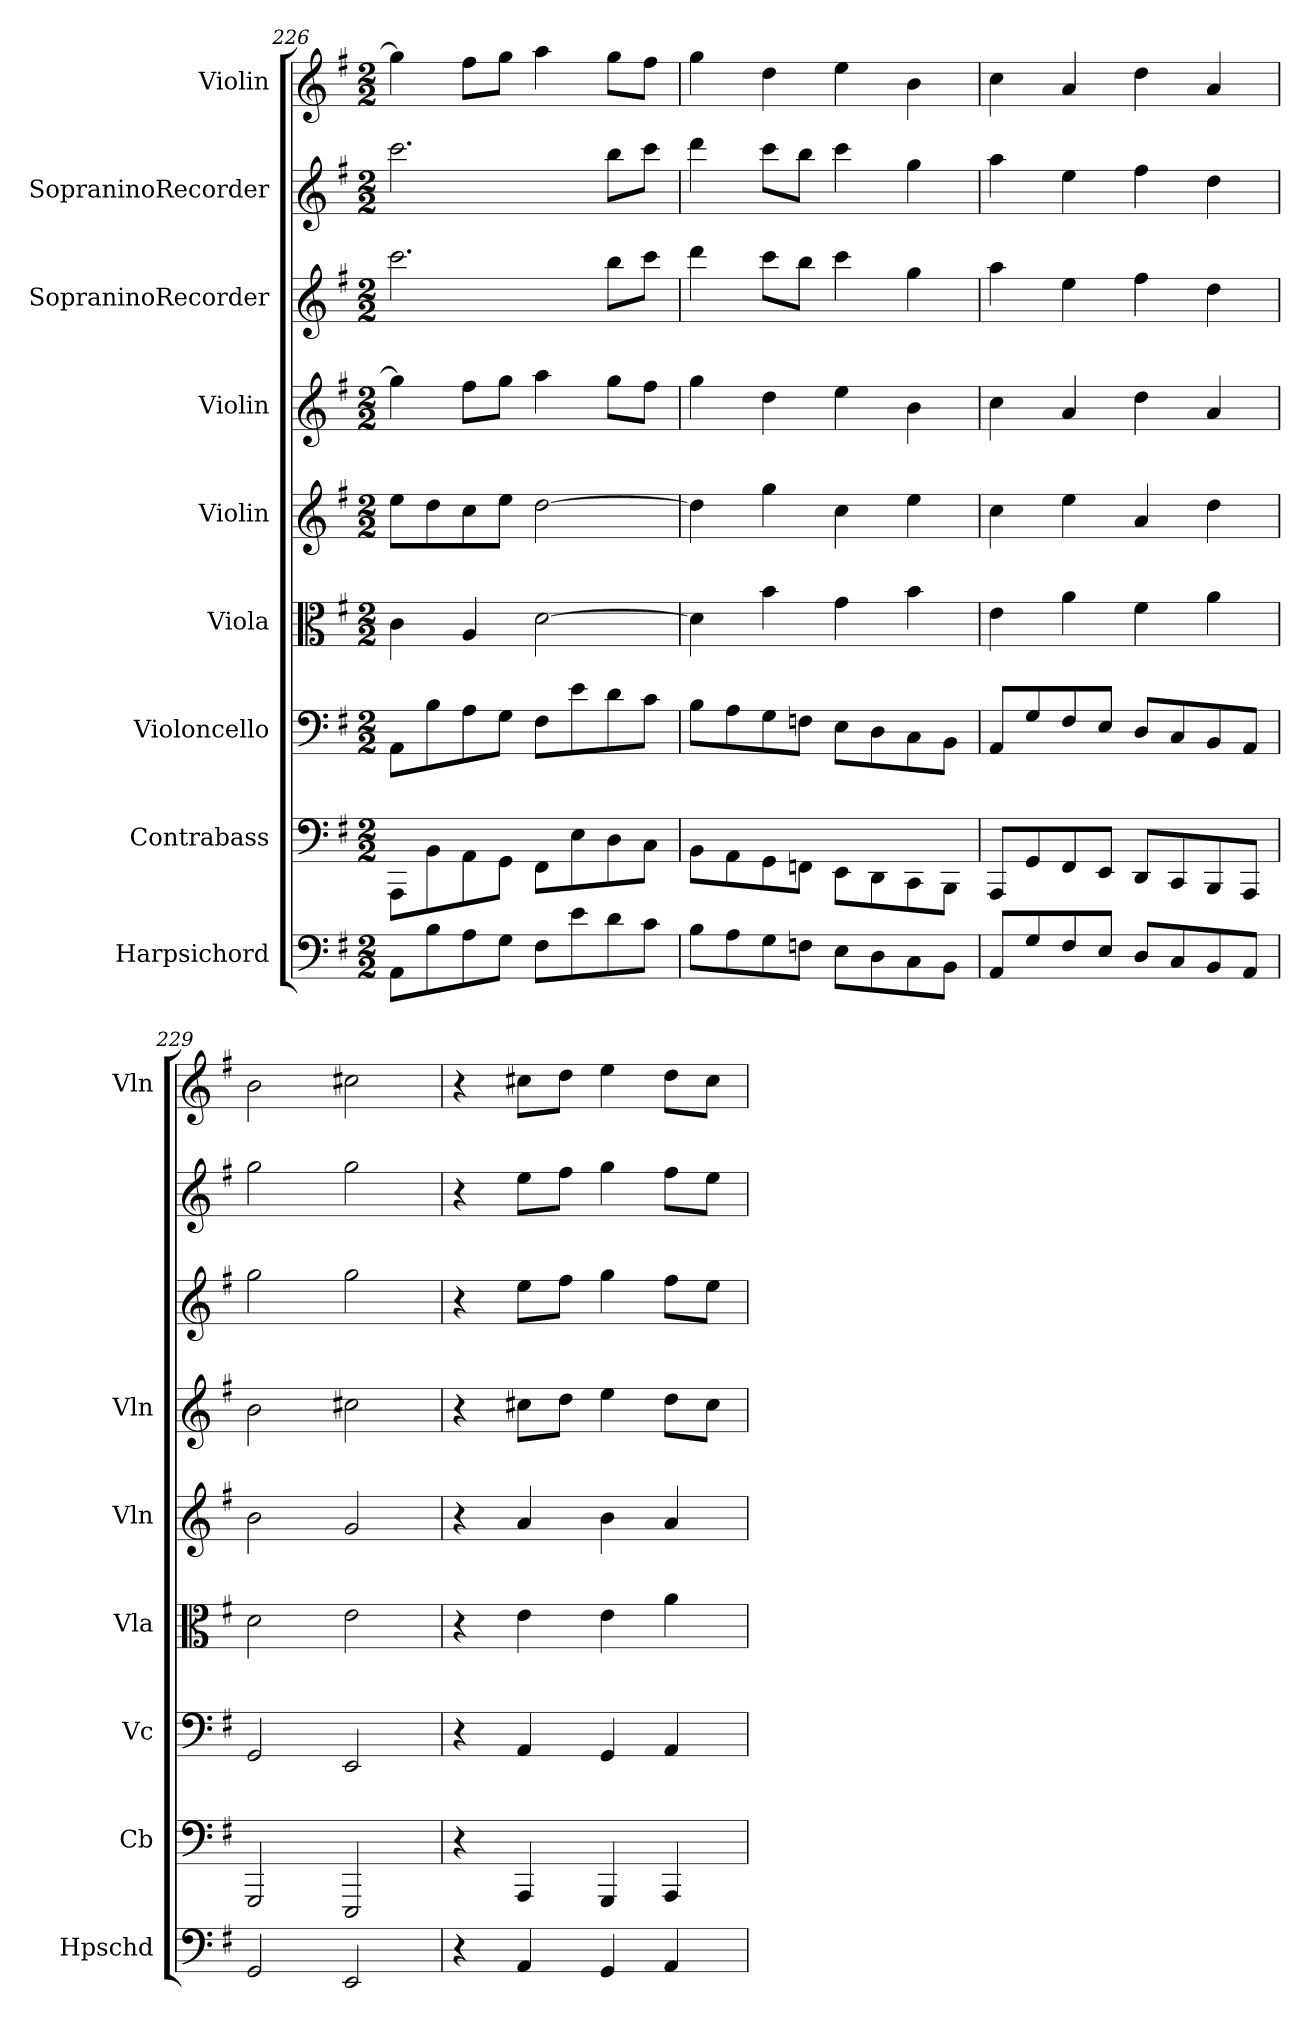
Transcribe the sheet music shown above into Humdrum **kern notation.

**kern	**kern	**kern	**kern	**kern	**kern	**kern	**kern	**kern
*part9	*part8	*part7	*part6	*part5	*part4	*part3	*part2	*part1
*staff9	*staff8	*staff7	*staff6	*staff5	*staff4	*staff3	*staff2	*staff1
*I"Harpsichord	*I"Contrabass	*I"Violoncello	*I"Viola	*I"Violin	*I"Violin	*I"SopraninoRecorder	*I"SopraninoRecorder	*I"Violin
*I'Hpschd	*I'Cb	*I'Vc	*I'Vla	*I'Vln	*I'Vln	*	*	*I'Vln
*clefF4	*clefF4	*clefF4	*clefC3	*clefG2	*clefG2	*clefG2	*clefG2	*clefG2
*k[f#]	*k[f#]	*k[f#]	*k[f#]	*k[f#]	*k[f#]	*k[f#]	*k[f#]	*k[f#]
*G:	*G:	*G:	*G:	*G:	*G:	*G:	*G:	*G:
*M2/2	*M2/2	*M2/2	*M2/2	*M2/2	*M2/2	*M2/2	*M2/2	*M2/2
=226	=226	=226	=226	=226	=226	=226	=226	=226
8AA\L	8AAA\L	8AA\L	4c\	8ee\L	4gg\]	2.ccc\	2.ccc\	4gg\]
8B\	8BB\	8B\	.	8dd\	.	.	.	.
8A\	8AA\	8A\	4A/	8cc\	8ff#\L	.	.	8ff#\L
8G\J	8GG\J	8G\J	.	8ee\J	8gg\J	.	.	8gg\J
8F#\L	8FF#\L	8F#\L	[2d\	[2dd\	4aa\	.	.	4aa\
8e\	8E\	8e\	.	.	.	.	.	.
8d\	8D\	8d\	.	.	8gg\L	8bb\L	8bb\L	8gg\L
8c\J	8C\J	8c\J	.	.	8ff#\J	8ccc\J	8ccc\J	8ff#\J
=227	=227	=227	=227	=227	=227	=227	=227	=227
8B\L	8BB\L	8B\L	4d\]	4dd\]	4gg\	4ddd\	4ddd\	4gg\
8A\	8AA\	8A\	.	.	.	.	.	.
8G\	8GG\	8G\	4b\	4gg\	4dd\	8ccc\L	8ccc\L	4dd\
8Fn\J	8FFn\J	8Fn\J	.	.	.	8bb\J	8bb\J	.
8E\L	8EE\L	8E\L	4g\	4cc\	4ee\	4ccc\	4ccc\	4ee\
8D\	8DD\	8D\	.	.	.	.	.	.
8C\	8CC\	8C\	4b\	4ee\	4b\	4gg\	4gg\	4b\
8BB\J	8BBB\J	8BB\J	.	.	.	.	.	.
=228	=228	=228	=228	=228	=228	=228	=228	=228
8AA/L	8AAA/L	8AA/L	4e\	4cc\	4cc\	4aa\	4aa\	4cc\
8G/	8GG/	8G/	.	.	.	.	.	.
8F#/	8FF#/	8F#/	4a\	4ee\	4a/	4ee\	4ee\	4a/
8E/J	8EE/J	8E/J	.	.	.	.	.	.
8D/L	8DD/L	8D/L	4f#\	4a/	4dd\	4ff#\	4ff#\	4dd\
8C/	8CC/	8C/	.	.	.	.	.	.
8BB/	8BBB/	8BB/	4a\	4dd\	4a/	4dd\	4dd\	4a/
8AA/J	8AAA/J	8AA/J	.	.	.	.	.	.
=229	=229	=229	=229	=229	=229	=229	=229	=229
2GG/	2GGG/	2GG/	2d\	2b\	2b\	2gg\	2gg\	2b\
2EE/	2EEE/	2EE/	2e\	2g/	2cc#X\	2gg\	2gg\	2cc#X\
=230	=230	=230	=230	=230	=230	=230	=230	=230
4r	4r	4r	4r	4r	4r	4r	4r	4r
4AA/	4AAA/	4AA/	4e\	4a/	8cc#X\L	8ee\L	8ee\L	8cc#X\L
.	.	.	.	.	8dd\J	8ff#\J	8ff#\J	8dd\J
4GG/	4GGG/	4GG/	4e\	4b\	4ee\	4gg\	4gg\	4ee\
4AA/	4AAA/	4AA/	4a\	4a/	8dd\L	8ff#\L	8ff#\L	8dd\L
.	.	.	.	.	8cc#\J	8ee\J	8ee\J	8cc#\J
=	=	=	=	=	=	=	=	=
*-	*-	*-	*-	*-	*-	*-	*-	*-
